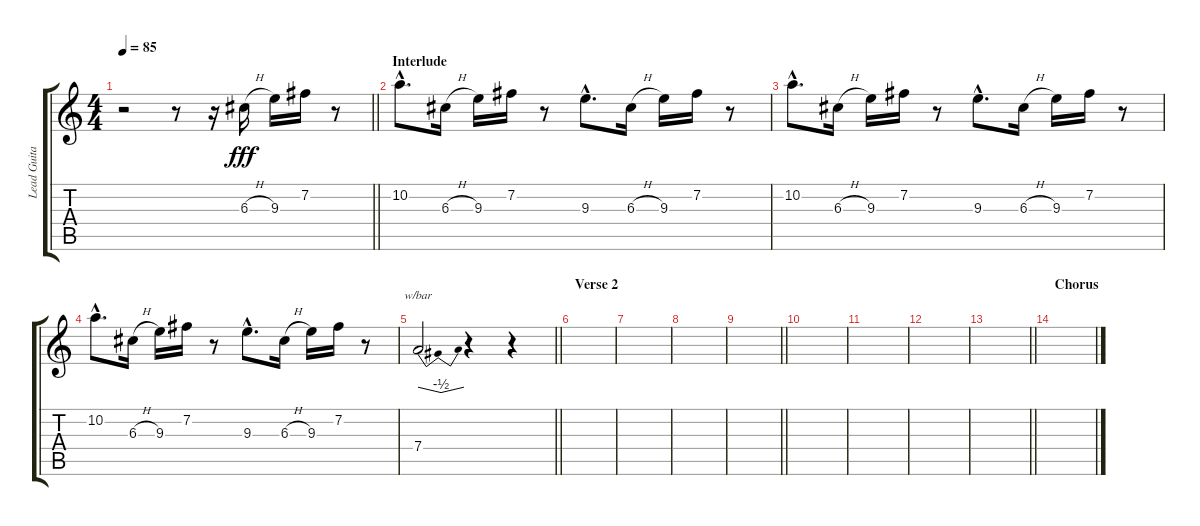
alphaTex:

\track ("Lead Guitar" "Lead Guita") {instrument distortionguitar}
\staff {score tabs}
\tuning (E4 B3 G3 D3 A2 E2) {hide}
\ts (4 4)
\tempo 85
\clef g2
\barLineRight lightlight
\ks c
r.2{dy fff} r.8 r.16 6.3{h}.16 9.3.16 7.2.16 r.8 |
\section ("" "Interlude")
10.2{hac}.8{d} 6.3{h}.16 9.3.16 7.2.16 r.8 9.3{hac}.8{d} 6.3{h}.16 9.3.16 7.2.16 r.8 |
10.2{hac}.8{d} 6.3{h}.16 9.3.16 7.2.16 r.8 9.3{hac}.8{d} 6.3{h}.16 9.3.16 7.2.16 r.8 |
10.2{hac}.8{d} 6.3{h}.16 9.3.16 7.2.16 r.8 9.3{hac}.8{d} 6.3{h}.16 9.3.16 7.2.16 r.8 |
\barLineRight lightlight
7.4.2{tbe (dip default 0 0 45 -2 60 0)} r.4 r.4 |
\section ("" "Verse 2")
|
|
|
\barLineRight lightlight
|
|
|
|
\barLineRight lightlight
|
\section ("" "Chorus")
